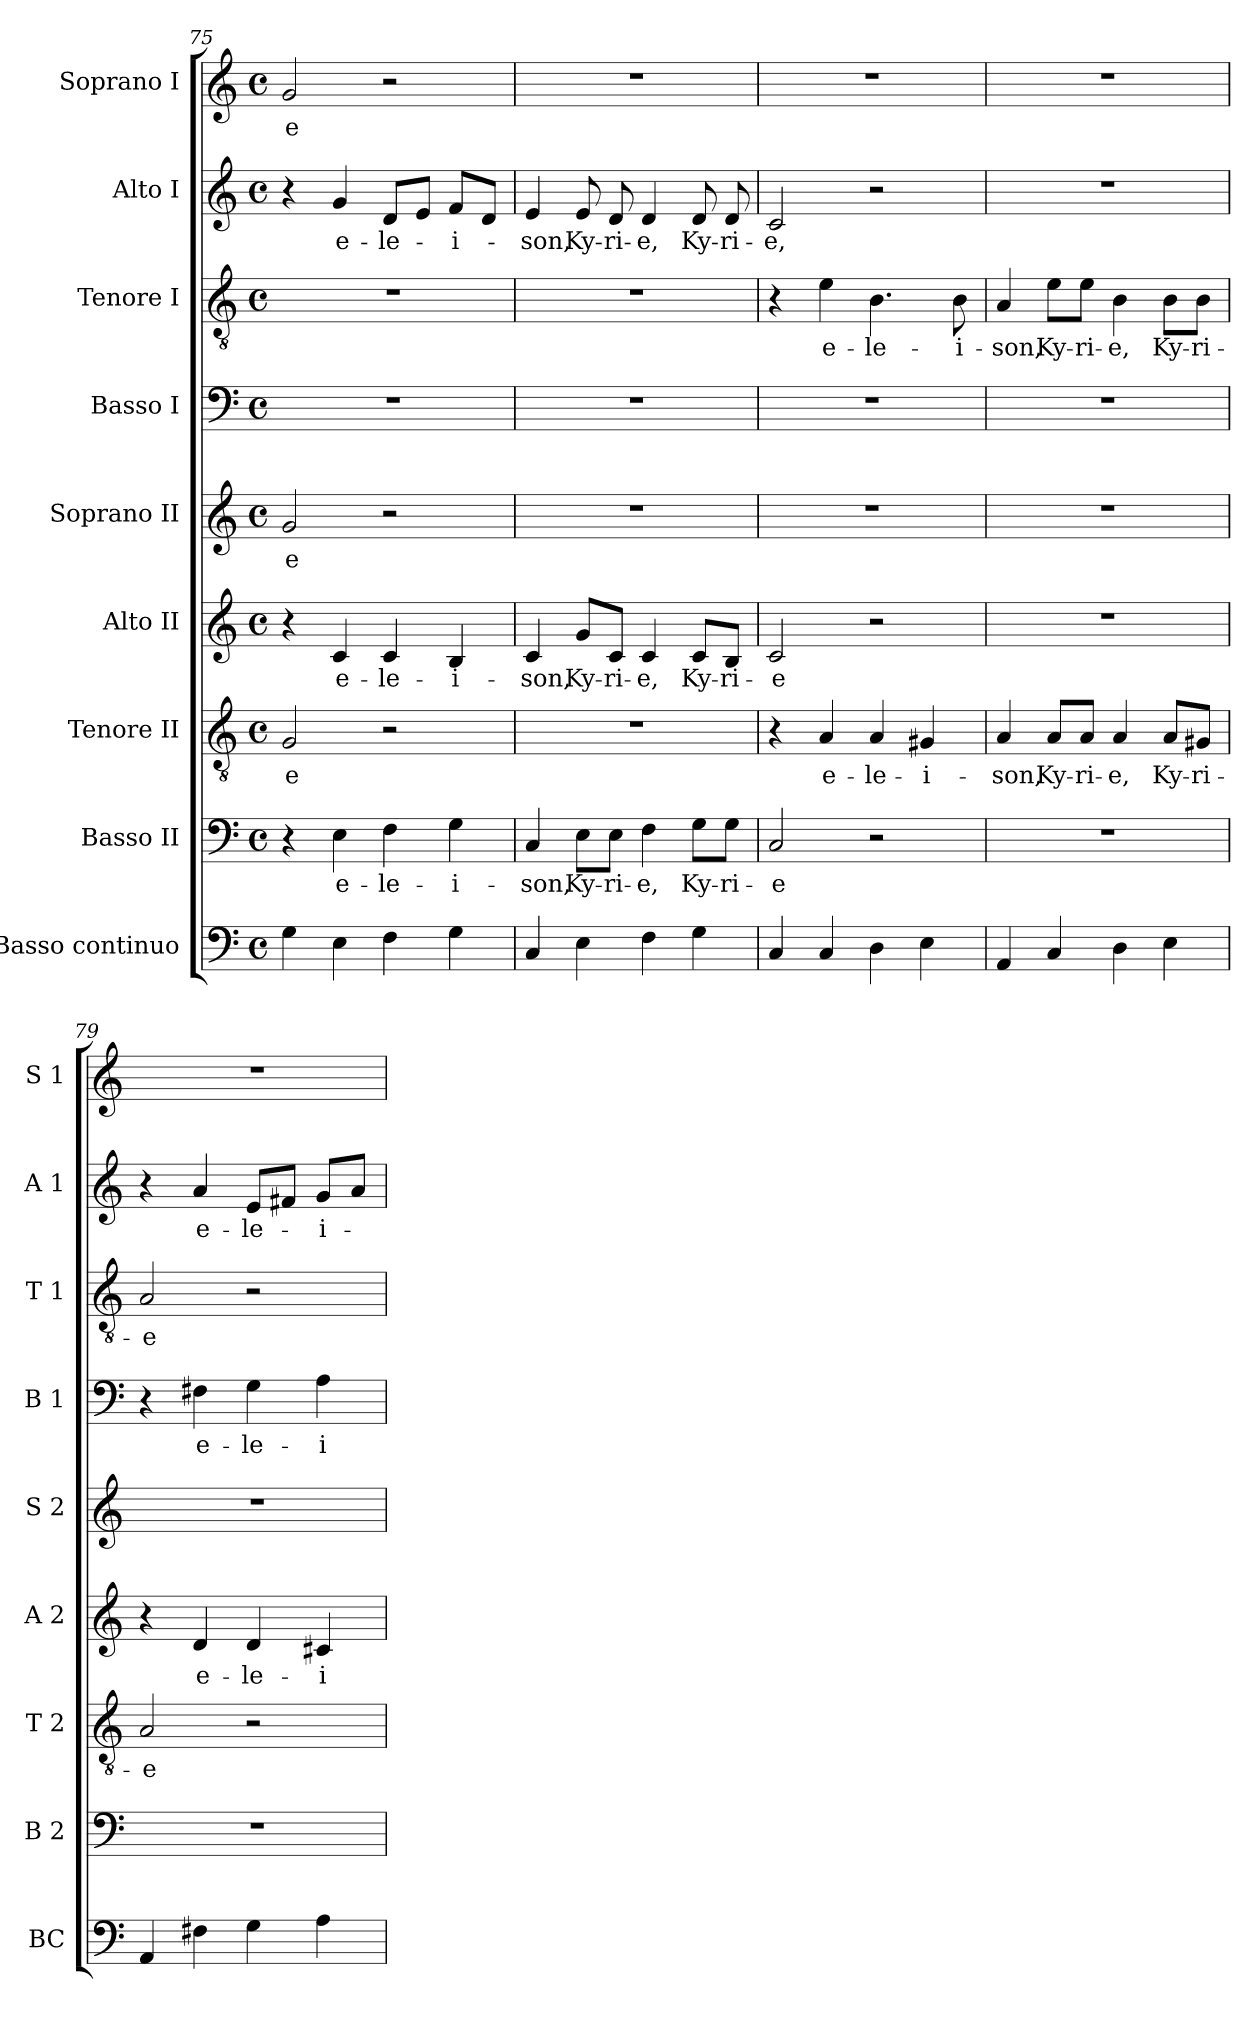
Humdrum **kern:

**kern	**kern	**text	**kern	**text	**kern	**text	**kern	**text	**kern	**text	**kern	**text	**kern	**text	**kern	**text
*part9	*part8	*part8	*part7	*part7	*part6	*part6	*part5	*part5	*part4	*part4	*part3	*part3	*part2	*part2	*part1	*part1
*staff9	*staff8	*staff8	*staff7	*staff7	*staff6	*staff6	*staff5	*staff5	*staff4	*staff4	*staff3	*staff3	*staff2	*staff2	*staff1	*staff1
*I"Basso continuo	*I"Basso II	*	*I"Tenore II	*	*I"Alto II	*	*I"Soprano II	*	*I"Basso I	*	*I"Tenore I	*	*I"Alto I	*	*I"Soprano I	*
*I'BC	*I'B 2	*	*I'T 2	*	*I'A 2	*	*I'S 2	*	*I'B 1	*	*I'T 1	*	*I'A 1	*	*I'S 1	*
*clefF4	*clefF4	*	*clefGv2	*	*clefG2	*	*clefG2	*	*clefF4	*	*clefGv2	*	*clefG2	*	*clefG2	*
*k[]	*k[]	*	*k[]	*	*k[]	*	*k[]	*	*k[]	*	*k[]	*	*k[]	*	*k[]	*
*C:	*C:	*	*C:	*	*C:	*	*C:	*	*C:	*	*C:	*	*C:	*	*C:	*
*M4/4	*M4/4	*	*M4/4	*	*M4/4	*	*M4/4	*	*M4/4	*	*M4/4	*	*M4/4	*	*M4/4	*
*met(c)	*met(c)	*	*met(c)	*	*met(c)	*	*met(c)	*	*met(c)	*	*met(c)	*	*met(c)	*	*met(c)	*
=75	=75	=75	=75	=75	=75	=75	=75	=75	=75	=75	=75	=75	=75	=75	=75	=75
!	!	!	!	!LO:LY:b	!	!	!	!LO:LY:b	!	!	!	!	!	!	!	!LO:LY:b
4G\	4r	.	2G/	-e	4r	.	2g/	-e	1r	.	1r	.	4r	.	2g/	-e
!	!	!LO:LY:b	!	!	!	!LO:LY:b	!	!	!	!	!	!	!	!LO:LY:b	!	!
4E\	4E\	e-	.	.	4c/	e-	.	.	.	.	.	.	4g/	e-	.	.
!	!	!LO:LY:b	!	!	!	!LO:LY:b	!	!	!	!	!	!	!	!LO:LY:b	!	!
4F\	4F\	-le-	2r	.	4c/	-le-	2r	.	.	.	.	.	8d/L	-le-	2r	.
.	.	.	.	.	.	.	.	.	.	.	.	.	8e/J	.	.	.
!	!	!LO:LY:b	!	!	!	!LO:LY:b	!	!	!	!	!	!	!	!LO:LY:b	!	!
4G\	4G\	-i-	.	.	4B/	-i-	.	.	.	.	.	.	8f/L	-i-	.	.
.	.	.	.	.	.	.	.	.	.	.	.	.	8d/J	.	.	.
=76	=76	=76	=76	=76	=76	=76	=76	=76	=76	=76	=76	=76	=76	=76	=76	=76
!	!	!LO:LY:b	!	!	!	!LO:LY:b	!	!	!	!	!	!	!	!LO:LY:b	!	!
4C/	4C/	-son,	1r	.	4c/	-son,	1r	.	1r	.	1r	.	4e/	-son,	1r	.
!	!	!LO:LY:b	!	!	!	!LO:LY:b	!	!	!	!	!	!	!	!LO:LY:b	!	!
4E\	8E\L	Ky-	.	.	8g/L	Ky-	.	.	.	.	.	.	8e/	Ky-	.	.
!	!	!LO:LY:b	!	!	!	!LO:LY:b	!	!	!	!	!	!	!	!LO:LY:b	!	!
.	8E\J	-ri-	.	.	8c/J	-ri-	.	.	.	.	.	.	8d/	-ri-	.	.
!	!	!LO:LY:b	!	!	!	!LO:LY:b	!	!	!	!	!	!	!	!LO:LY:b	!	!
4F\	4F\	-e,	.	.	4c/	-e,	.	.	.	.	.	.	4d/	-e,	.	.
!	!	!LO:LY:b	!	!	!	!LO:LY:b	!	!	!	!	!	!	!	!LO:LY:b	!	!
4G\	8G\L	Ky-	.	.	8c/L	Ky-	.	.	.	.	.	.	8d/	Ky-	.	.
!	!	!LO:LY:b	!	!	!	!LO:LY:b	!	!	!	!	!	!	!	!LO:LY:b	!	!
.	8G\J	-ri-	.	.	8B/J	-ri-	.	.	.	.	.	.	8d/	-ri-	.	.
=77	=77	=77	=77	=77	=77	=77	=77	=77	=77	=77	=77	=77	=77	=77	=77	=77
!	!	!LO:LY:b	!	!	!	!LO:LY:b	!	!	!	!	!	!	!	!LO:LY:b	!	!
4C/	2C/	-e	4r	.	2c/	-e	1r	.	1r	.	4r	.	2c/	-e,	1r	.
!	!	!	!	!LO:LY:b	!	!	!	!	!	!	!	!LO:LY:b	!	!	!	!
4C/	.	.	4A/	e-	.	.	.	.	.	.	4e\	e-	.	.	.	.
!	!	!	!	!LO:LY:b	!	!	!	!	!	!	!	!LO:LY:b	!	!	!	!
4D\	2r	.	4A/	-le-	2r	.	.	.	.	.	4.B\	-le-	2r	.	.	.
!	!	!	!	!LO:LY:b	!	!	!	!	!	!	!	!	!	!	!	!
4E\	.	.	4G#X/	-i-	.	.	.	.	.	.	.	.	.	.	.	.
!	!	!	!	!	!	!	!	!	!	!	!	!LO:LY:b	!	!	!	!
.	.	.	.	.	.	.	.	.	.	.	8B\	-i-	.	.	.	.
!!LO:PB:g=z
=78	=78	=78	=78	=78	=78	=78	=78	=78	=78	=78	=78	=78	=78	=78	=78	=78
!	!	!	!	!LO:LY:b	!	!	!	!	!	!	!	!LO:LY:b	!	!	!	!
4AA/	1r	.	4A/	-son,	1r	.	1r	.	1r	.	4A/	-son,	1r	.	1r	.
!	!	!	!	!LO:LY:b	!	!	!	!	!	!	!	!LO:LY:b	!	!	!	!
4C/	.	.	8A/L	Ky-	.	.	.	.	.	.	8e\L	Ky-	.	.	.	.
!	!	!	!	!LO:LY:b	!	!	!	!	!	!	!	!LO:LY:b	!	!	!	!
.	.	.	8A/J	-ri-	.	.	.	.	.	.	8e\J	-ri-	.	.	.	.
!	!	!	!	!LO:LY:b	!	!	!	!	!	!	!	!LO:LY:b	!	!	!	!
4D\	.	.	4A/	-e,	.	.	.	.	.	.	4B\	-e,	.	.	.	.
!	!	!	!	!LO:LY:b	!	!	!	!	!	!	!	!LO:LY:b	!	!	!	!
4E\	.	.	8A/L	Ky-	.	.	.	.	.	.	8B\L	Ky-	.	.	.	.
!	!	!	!	!LO:LY:b	!	!	!	!	!	!	!	!LO:LY:b	!	!	!	!
.	.	.	8G#X/J	-ri-	.	.	.	.	.	.	8B\J	-ri-	.	.	.	.
=79	=79	=79	=79	=79	=79	=79	=79	=79	=79	=79	=79	=79	=79	=79	=79	=79
!	!	!	!	!LO:LY:b	!	!	!	!	!	!	!	!LO:LY:b	!	!	!	!
4AA/	1r	.	2A/	-e	4r	.	1r	.	4r	.	2A/	-e	4r	.	1r	.
!	!	!	!	!	!	!LO:LY:b	!	!	!	!LO:LY:b	!	!	!	!LO:LY:b	!	!
4F#X\	.	.	.	.	4d/	e-	.	.	4F#X\	e-	.	.	4a/	e-	.	.
!	!	!	!	!	!	!LO:LY:b	!	!	!	!LO:LY:b	!	!	!	!LO:LY:b	!	!
4G\	.	.	2r	.	4d/	-le-	.	.	4G\	-le-	2r	.	8e/L	-le-	.	.
.	.	.	.	.	.	.	.	.	.	.	.	.	8f#X/J	.	.	.
!	!	!	!	!	!	!LO:LY:b	!	!	!	!LO:LY:b	!	!	!	!LO:LY:b	!	!
4A\	.	.	.	.	4c#X/	-i-	.	.	4A\	-i-	.	.	8g/L	-i-	.	.
.	.	.	.	.	.	.	.	.	.	.	.	.	8a/J	.	.	.
=	=	=	=	=	=	=	=	=	=	=	=	=	=	=	=	=
*-	*-	*-	*-	*-	*-	*-	*-	*-	*-	*-	*-	*-	*-	*-	*-	*-
